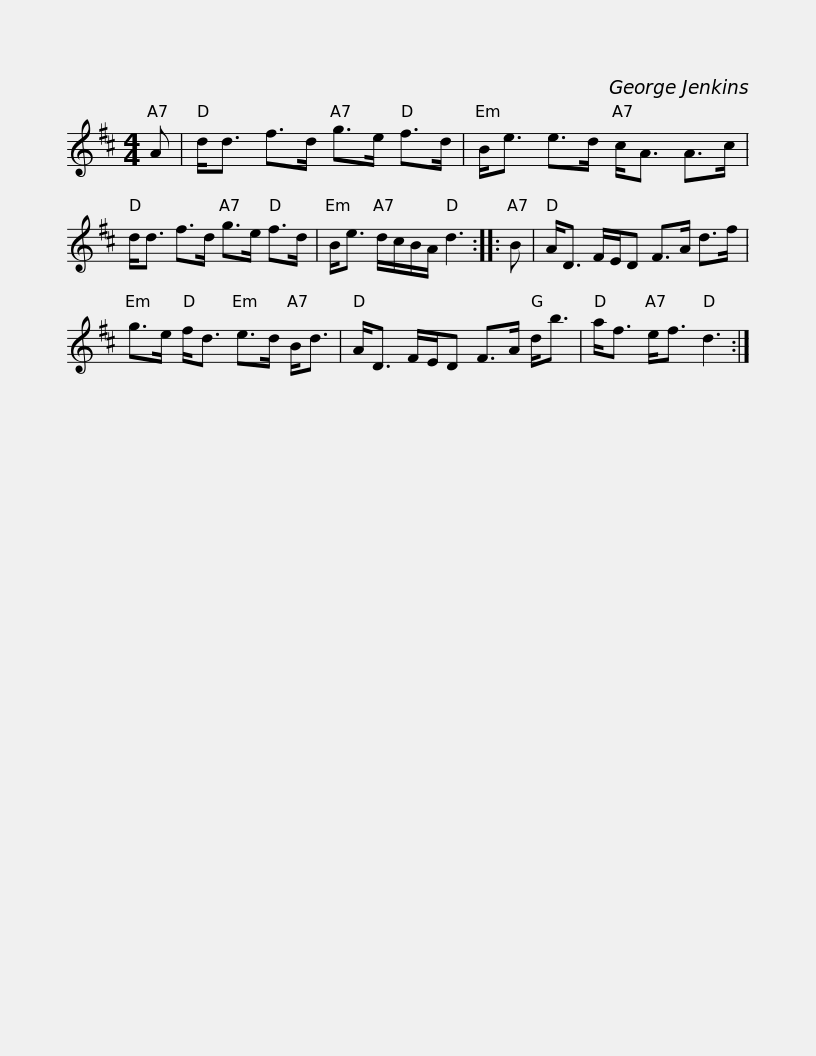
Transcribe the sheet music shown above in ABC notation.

X:1
L:1/8
M:4/4
I:linebreak $
K:D
V:1 treble
V:1
 A | d<d f>d g>e f>d | B<e e>d c<A A>c | d<d f>d g>e f>d | B<e d/c/B/A/ d3 :: %5
 B |$ A<D F/E/D F>A d>f | g>e f<d e>d B<d | A<D F/E/D F>A d<b | a<f e<f d3 :| %10
